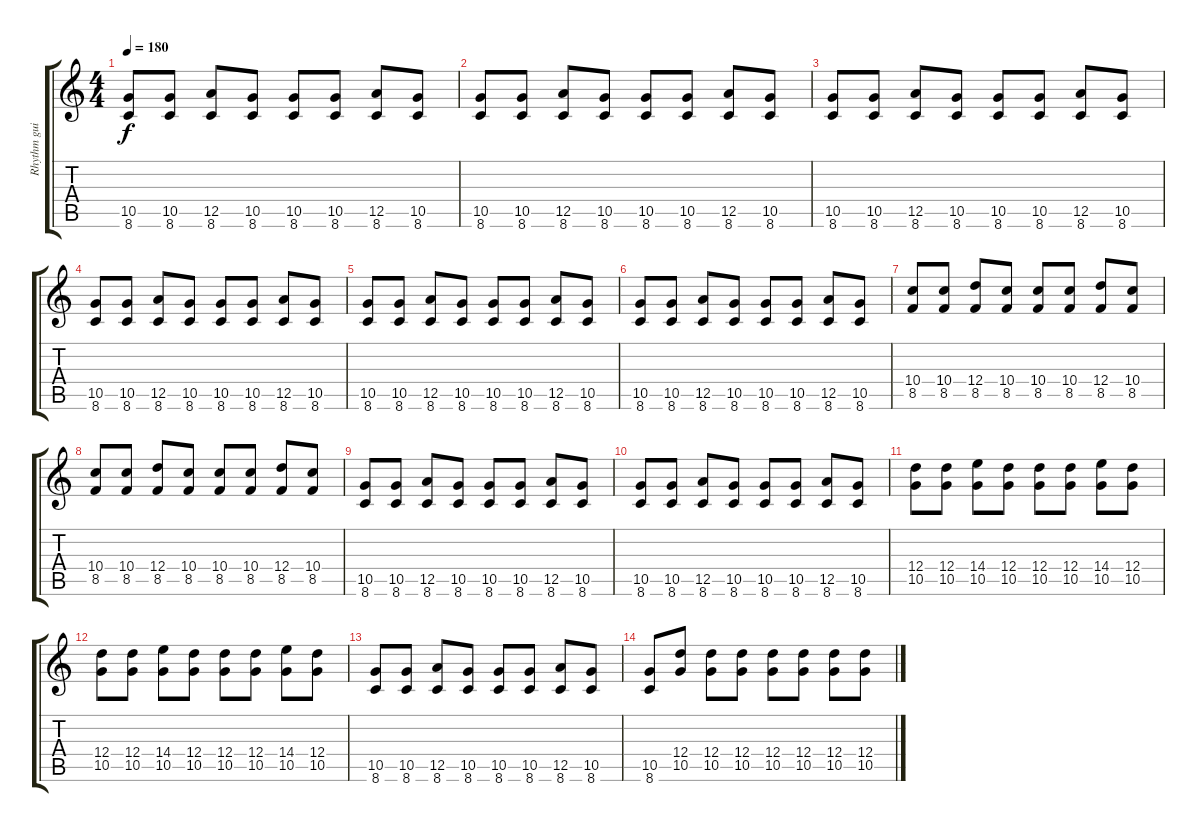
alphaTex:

\track ("Rhythm guitar" "Rhythm gui") {instrument overdrivenguitar}
\staff {score tabs}
\tuning (E4 B3 G3 D3 A2 E2) {hide}
\ts (4 4)
\tempo 180
\clef g2
\ks c
(10.5 8.6).8{dy f} (10.5 8.6).8 (12.5 8.6).8 (10.5 8.6).8 (10.5 8.6).8 (10.5 8.6).8 (12.5 8.6).8 (10.5 8.6).8 |
(10.5 8.6).8 (10.5 8.6).8 (12.5 8.6).8 (10.5 8.6).8 (10.5 8.6).8 (10.5 8.6).8 (12.5 8.6).8 (10.5 8.6).8 |
(10.5 8.6).8 (10.5 8.6).8 (12.5 8.6).8 (10.5 8.6).8 (10.5 8.6).8 (10.5 8.6).8 (12.5 8.6).8 (10.5 8.6).8 |
(10.5 8.6).8 (10.5 8.6).8 (12.5 8.6).8 (10.5 8.6).8 (10.5 8.6).8 (10.5 8.6).8 (12.5 8.6).8 (10.5 8.6).8 |
(10.5 8.6).8 (10.5 8.6).8 (12.5 8.6).8 (10.5 8.6).8 (10.5 8.6).8 (10.5 8.6).8 (12.5 8.6).8 (10.5 8.6).8 |
(10.5 8.6).8 (10.5 8.6).8 (12.5 8.6).8 (10.5 8.6).8 (10.5 8.6).8 (10.5 8.6).8 (12.5 8.6).8 (10.5 8.6).8 |
(10.4 8.5).8 (10.4 8.5).8 (12.4 8.5).8 (10.4 8.5).8 (10.4 8.5).8 (10.4 8.5).8 (12.4 8.5).8 (10.4 8.5).8 |
(10.4 8.5).8 (10.4 8.5).8 (12.4 8.5).8 (10.4 8.5).8 (10.4 8.5).8 (10.4 8.5).8 (12.4 8.5).8 (10.4 8.5).8 |
(10.5 8.6).8 (10.5 8.6).8 (12.5 8.6).8 (10.5 8.6).8 (10.5 8.6).8 (10.5 8.6).8 (12.5 8.6).8 (10.5 8.6).8 |
(10.5 8.6).8 (10.5 8.6).8 (12.5 8.6).8 (10.5 8.6).8 (10.5 8.6).8 (10.5 8.6).8 (12.5 8.6).8 (10.5 8.6).8 |
(12.4 10.5).8 (12.4 10.5).8 (14.4 10.5).8 (12.4 10.5).8 (12.4 10.5).8 (12.4 10.5).8 (14.4 10.5).8 (12.4 10.5).8 |
(12.4 10.5).8 (12.4 10.5).8 (14.4 10.5).8 (12.4 10.5).8 (12.4 10.5).8 (12.4 10.5).8 (14.4 10.5).8 (12.4 10.5).8 |
(10.5 8.6).8 (10.5 8.6).8 (12.5 8.6).8 (10.5 8.6).8 (10.5 8.6).8 (10.5 8.6).8 (12.5 8.6).8 (10.5 8.6).8 |
(10.5 8.6).8 (12.4 10.5).8 (12.4 10.5).8 (12.4 10.5).8 (12.4 10.5).8 (12.4 10.5).8 (12.4 10.5).8 (12.4 10.5).8
